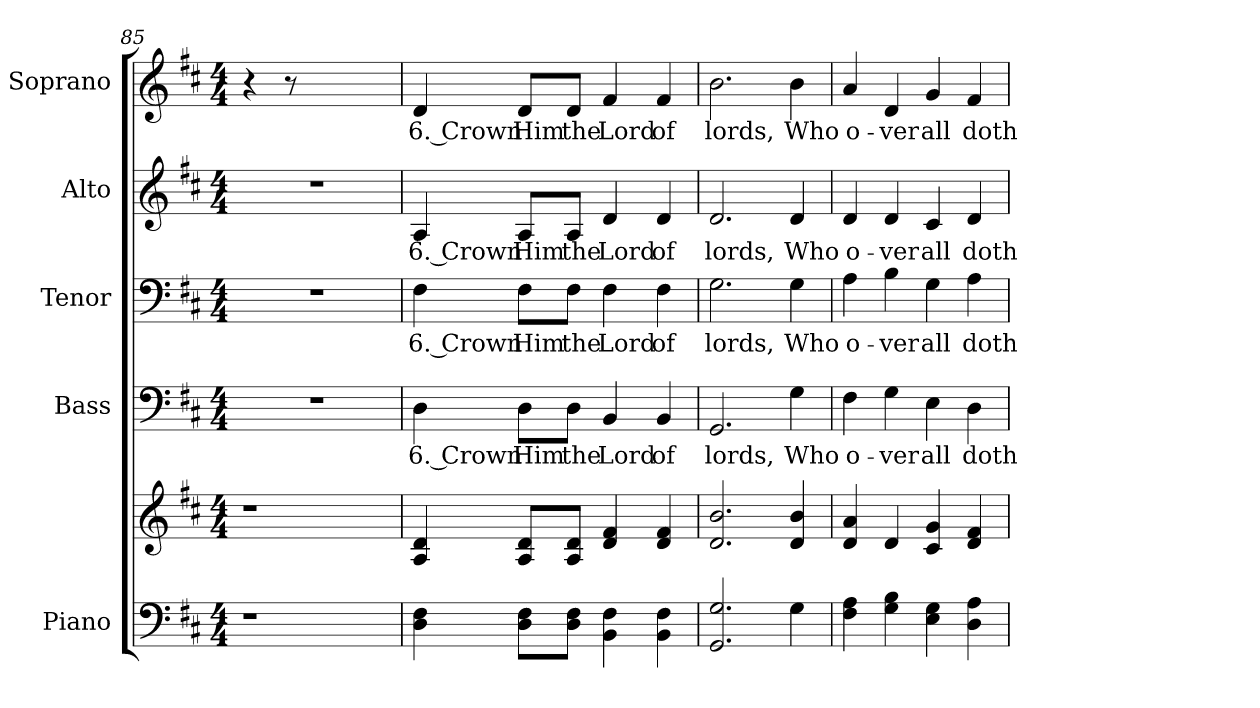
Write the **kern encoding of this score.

**kern	**kern	**kern	**text	**kern	**text	**kern	**text	**kern	**text
*part5	*part5	*part4	*part4	*part3	*part3	*part2	*part2	*part1	*part1
*staff6	*staff5	*staff4	*staff4	*staff3	*staff3	*staff2	*staff2	*staff1	*staff1
*I"Piano	*	*I"Bass	*	*I"Tenor	*	*I"Alto	*	*I"Soprano	*
*I'Pno.	*	*I'B.	*	*I'T.	*	*I'A.	*	*I'S.	*
!!LO:PB:g=z
*clefF4	*clefG2	*clefF4	*	*clefF4	*	*clefG2	*	*clefG2	*
*k[f#c#]	*k[f#c#]	*k[f#c#]	*	*k[f#c#]	*	*k[f#c#]	*	*k[f#c#]	*
*D:	*D:	*D:	*	*D:	*	*D:	*	*D:	*
*M4/4	*M4/4	*M4/4	*	*M4/4	*	*M4/4	*	*M4/4	*
=85	=85	=85	=85	=85	=85	=85	=85	=85	=85
!LO:N:vis=1	!LO:N:vis=1	!LO:N:vis=1	!	!LO:N:vis=1	!	!LO:N:vis=1	!	!	!
4.r	4.r	1r	.	1r	.	1r	.	4r	.
.	.	.	.	.	.	.	.	8r	.
2ryy	2ryy	.	.	.	.	.	.	2ryy	.
8ryy	8ryy	.	.	.	.	.	.	8ryy	.
=86	=86	=86	=86	=86	=86	=86	=86	=86	=86
!	!	!	!LO:LY:b:color=#000000	!	!	!	!	!	!
!	!	!	!	!	!LO:LY:b:color=#000000	!	!	!	!
!	!	!	!	!	!	!	!LO:LY:b:color=#000000	!	!
!	!	!	!	!	!	!	!	!	!LO:LY:b:color=#000000
4Di\ 4F#i	4Ai/ 4di	4Di\	6. Crown	4F#i\	6. Crown	4Ai/	6. Crown	4di/	6. Crown
!	!	!	!LO:LY:b:color=#000000	!	!	!	!	!	!
!	!	!	!	!	!LO:LY:b:color=#000000	!	!	!	!
!	!	!	!	!	!	!	!LO:LY:b:color=#000000	!	!
!	!	!	!	!	!	!	!	!	!LO:LY:b:color=#000000
8Di\ 8F#i\L	8Ai/ 8di/L	8Di\L	Him	8F#i\L	Him	8Ai/L	Him	8di/L	Him
!	!	!	!LO:LY:b:color=#000000	!	!	!	!	!	!
!	!	!	!	!	!LO:LY:b:color=#000000	!	!	!	!
!	!	!	!	!	!	!	!LO:LY:b:color=#000000	!	!
!	!	!	!	!	!	!	!	!	!LO:LY:b:color=#000000
8Di\ 8F#i\J	8Ai/ 8di/J	8Di\J	the	8F#i\J	the	8Ai/J	the	8di/J	the
!	!	!	!LO:LY:b:color=#000000	!	!	!	!	!	!
!	!	!	!	!	!LO:LY:b:color=#000000	!	!	!	!
!	!	!	!	!	!	!	!LO:LY:b:color=#000000	!	!
!	!	!	!	!	!	!	!	!	!LO:LY:b:color=#000000
4BBi\ 4F#i	4di/ 4f#i	4BBi/	Lord	4F#i\	Lord	4di/	Lord	4f#i/	Lord
!	!	!	!LO:LY:b:color=#000000	!	!	!	!	!	!
!	!	!	!	!	!LO:LY:b:color=#000000	!	!	!	!
!	!	!	!	!	!	!	!LO:LY:b:color=#000000	!	!
!	!	!	!	!	!	!	!	!	!LO:LY:b:color=#000000
4BBi\ 4F#i	4di/ 4f#i	4BBi/	of	4F#i\	of	4di/	of	4f#i/	of
!!LO:PB:g=z
=87	=87	=87	=87	=87	=87	=87	=87	=87	=87
!	!	!	!LO:LY:b:color=#000000	!	!	!	!	!	!
!	!	!	!	!	!LO:LY:b:color=#000000	!	!	!	!
!	!	!	!	!	!	!	!LO:LY:b:color=#000000	!	!
!	!	!	!	!	!	!	!	!	!LO:LY:b:color=#000000
2.GGi/ 2.Gi	2.di/ 2.bi	2.GGi/	lords,	2.Gi\	lords,	2.di/	lords,	2.bi\	lords,
!	!	!	!LO:LY:b:color=#000000	!	!	!	!	!	!
!	!	!	!	!	!LO:LY:b:color=#000000	!	!	!	!
!	!	!	!	!	!	!	!LO:LY:b:color=#000000	!	!
!	!	!	!	!	!	!	!	!	!LO:LY:b:color=#000000
4Gi\	4di/ 4bi	4Gi\	Who	4Gi\	Who	4di/	Who	4bi\	Who
=88	=88	=88	=88	=88	=88	=88	=88	=88	=88
!	!	!	!LO:LY:b:color=#000000	!	!	!	!	!	!
!	!	!	!	!	!LO:LY:b:color=#000000	!	!	!	!
!	!	!	!	!	!	!	!LO:LY:b:color=#000000	!	!
!	!	!	!	!	!	!	!	!	!LO:LY:b:color=#000000
4F#i\ 4Ai	4di/ 4ai	4F#i\	o-	4Ai\	o-	4di/	o-	4ai/	o-
!	!	!	!LO:LY:b:color=#000000	!	!	!	!	!	!
!	!	!	!	!	!LO:LY:b:color=#000000	!	!	!	!
!	!	!	!	!	!	!	!LO:LY:b:color=#000000	!	!
!	!	!	!	!	!	!	!	!	!LO:LY:b:color=#000000
4Gi\ 4Bi	4di/	4Gi\	-ver	4Bi\	-ver	4di/	-ver	4di/	-ver
!	!	!	!LO:LY:b:color=#000000	!	!	!	!	!	!
!	!	!	!	!	!LO:LY:b:color=#000000	!	!	!	!
!	!	!	!	!	!	!	!LO:LY:b:color=#000000	!	!
!	!	!	!	!	!	!	!	!	!LO:LY:b:color=#000000
4Ei\ 4Gi	4c#i/ 4gi	4Ei\	all	4Gi\	all	4c#i/	all	4gi/	all
!	!	!	!LO:LY:b:color=#000000	!	!	!	!	!	!
!	!	!	!	!	!LO:LY:b:color=#000000	!	!	!	!
!	!	!	!	!	!	!	!LO:LY:b:color=#000000	!	!
!	!	!	!	!	!	!	!	!	!LO:LY:b:color=#000000
4Di\ 4Ai	4di/ 4f#i	4Di\	doth	4Ai\	doth	4di/	doth	4f#i/	doth
=	=	=	=	=	=	=	=	=	=
*-	*-	*-	*-	*-	*-	*-	*-	*-	*-
